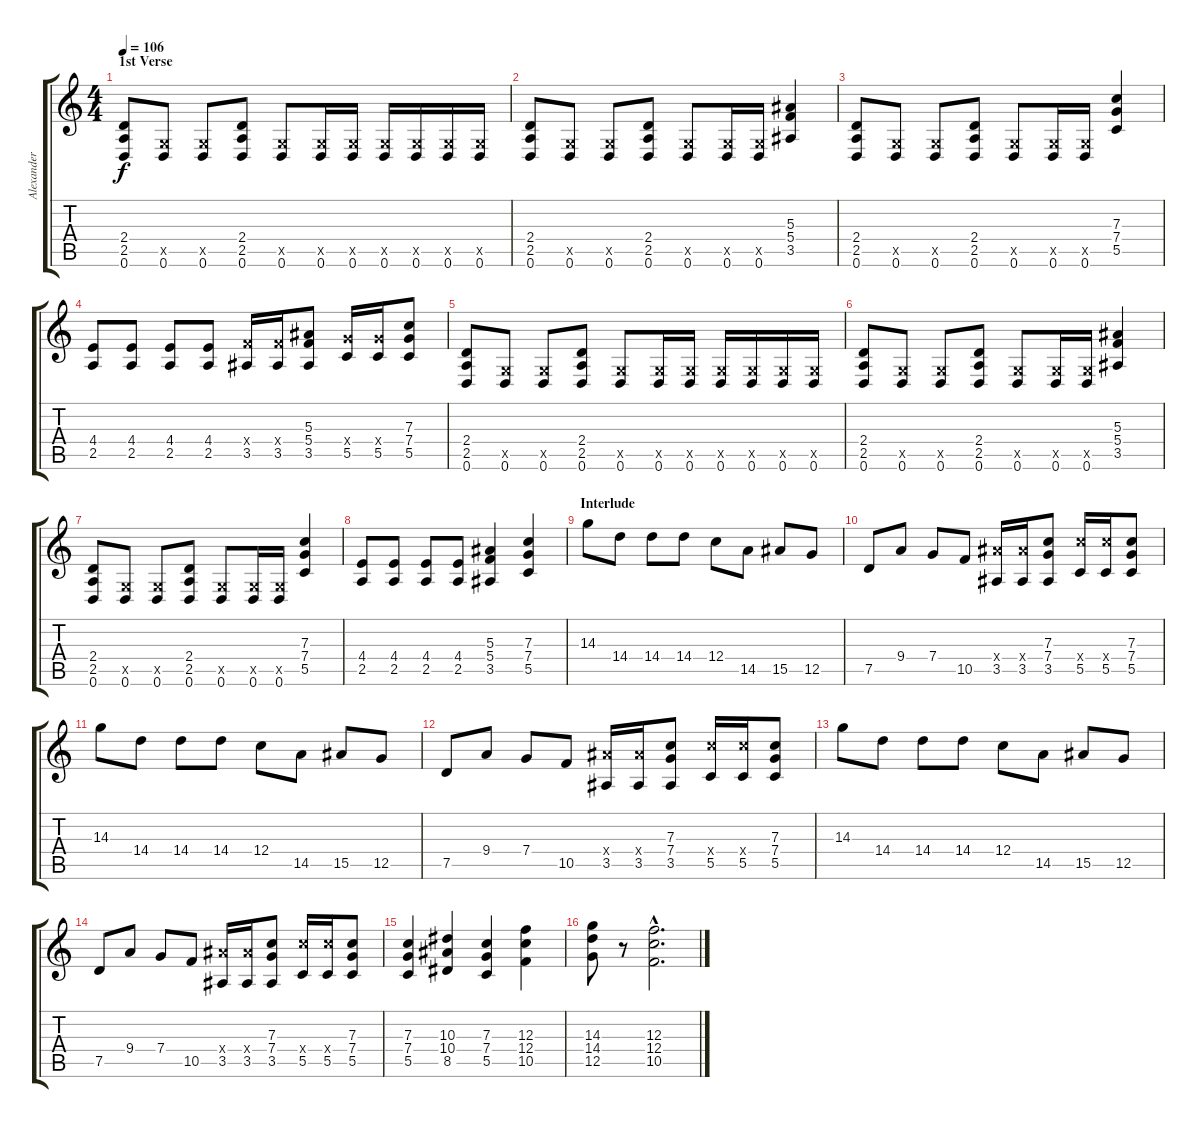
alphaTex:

\track ("Alexander Kuoppala" "Alexander ") {instrument distortionguitar}
\staff {score tabs}
\tuning (D4 A3 F3 C3 G2 D2) {hide}
\ts (4 4)
\section ("" "1st Verse")
\tempo 106
\clef g2
\ks c
(2.4 2.5 0.6).8{dy f} (0.5{x} 0.6).8 (0.5{x} 0.6).8 (2.4 2.5 0.6).8 (0.5{x} 0.6).8 (0.5{x} 0.6).16 (0.5{x} 0.6).16 (0.5{x} 0.6).16 (0.5{x} 0.6).16 (0.5{x} 0.6).16 (0.5{x} 0.6).16 |
(2.4 2.5 0.6).8 (0.5{x} 0.6).8 (0.5{x} 0.6).8 (2.4 2.5 0.6).8 (0.5{x} 0.6).8 (0.5{x} 0.6).16 (0.5{x} 0.6).16 (5.3 5.4 3.5).4 |
(2.4 2.5 0.6).8 (0.5{x} 0.6).8 (0.5{x} 0.6).8 (2.4 2.5 0.6).8 (0.5{x} 0.6).8 (0.5{x} 0.6).16 (0.5{x} 0.6).16 (7.3 7.4 5.5).4 |
(4.4 2.5).8 (4.4 2.5).8 (4.4 2.5).8 (4.4 2.5).8 (5.4{x} 3.5).16 (5.4{x} 3.5).16 (5.3 5.4 3.5).8 (7.4{x} 5.5).16 (7.4{x} 5.5).16 (7.3 7.4 5.5).8 |
(2.4 2.5 0.6).8 (0.5{x} 0.6).8 (0.5{x} 0.6).8 (2.4 2.5 0.6).8 (0.5{x} 0.6).8 (0.5{x} 0.6).16 (0.5{x} 0.6).16 (0.5{x} 0.6).16 (0.5{x} 0.6).16 (0.5{x} 0.6).16 (0.5{x} 0.6).16 |
(2.4 2.5 0.6).8 (0.5{x} 0.6).8 (0.5{x} 0.6).8 (2.4 2.5 0.6).8 (0.5{x} 0.6).8 (0.5{x} 0.6).16 (0.5{x} 0.6).16 (5.3 5.4 3.5).4 |
(2.4 2.5 0.6).8 (0.5{x} 0.6).8 (0.5{x} 0.6).8 (2.4 2.5 0.6).8 (0.5{x} 0.6).8 (0.5{x} 0.6).16 (0.5{x} 0.6).16 (7.3 7.4 5.5).4 |
(4.4 2.5).8 (4.4 2.5).8 (4.4 2.5).8 (4.4 2.5).8 (5.3 5.4 3.5).4 (7.3 7.4 5.5).4 |
\section ("" "Interlude")
14.3.8 14.4.8 14.4.8 14.4.8 12.4.8 14.5.8 15.5.8 12.5.8 |
7.5.8 9.4.8 7.4.8 10.5.8 (10.4{x} 3.5).16 (10.4{x} 3.5).16 (7.3 7.4 3.5).8 (12.4{x} 5.5).16 (12.4{x} 5.5).16 (7.3 7.4 5.5).8 |
14.3.8 14.4.8 14.4.8 14.4.8 12.4.8 14.5.8 15.5.8 12.5.8 |
7.5.8 9.4.8 7.4.8 10.5.8 (10.4{x} 3.5).16 (10.4{x} 3.5).16 (7.3 7.4 3.5).8 (12.4{x} 5.5).16 (12.4{x} 5.5).16 (7.3 7.4 5.5).8 |
14.3.8 14.4.8 14.4.8 14.4.8 12.4.8 14.5.8 15.5.8 12.5.8 |
7.5.8 9.4.8 7.4.8 10.5.8 (10.4{x} 3.5).16 (10.4{x} 3.5).16 (7.3 7.4 3.5).8 (12.4{x} 5.5).16 (12.4{x} 5.5).16 (7.3 7.4 5.5).8 |
(7.3 7.4 5.5).4 (10.3 10.4 8.5).4 (7.3 7.4 5.5).4 (12.3 12.4 10.5).4 |
(14.3 14.4 12.5).8 r.8 (12.3{hac} 12.4{hac} 10.5{hac}).2{d}
